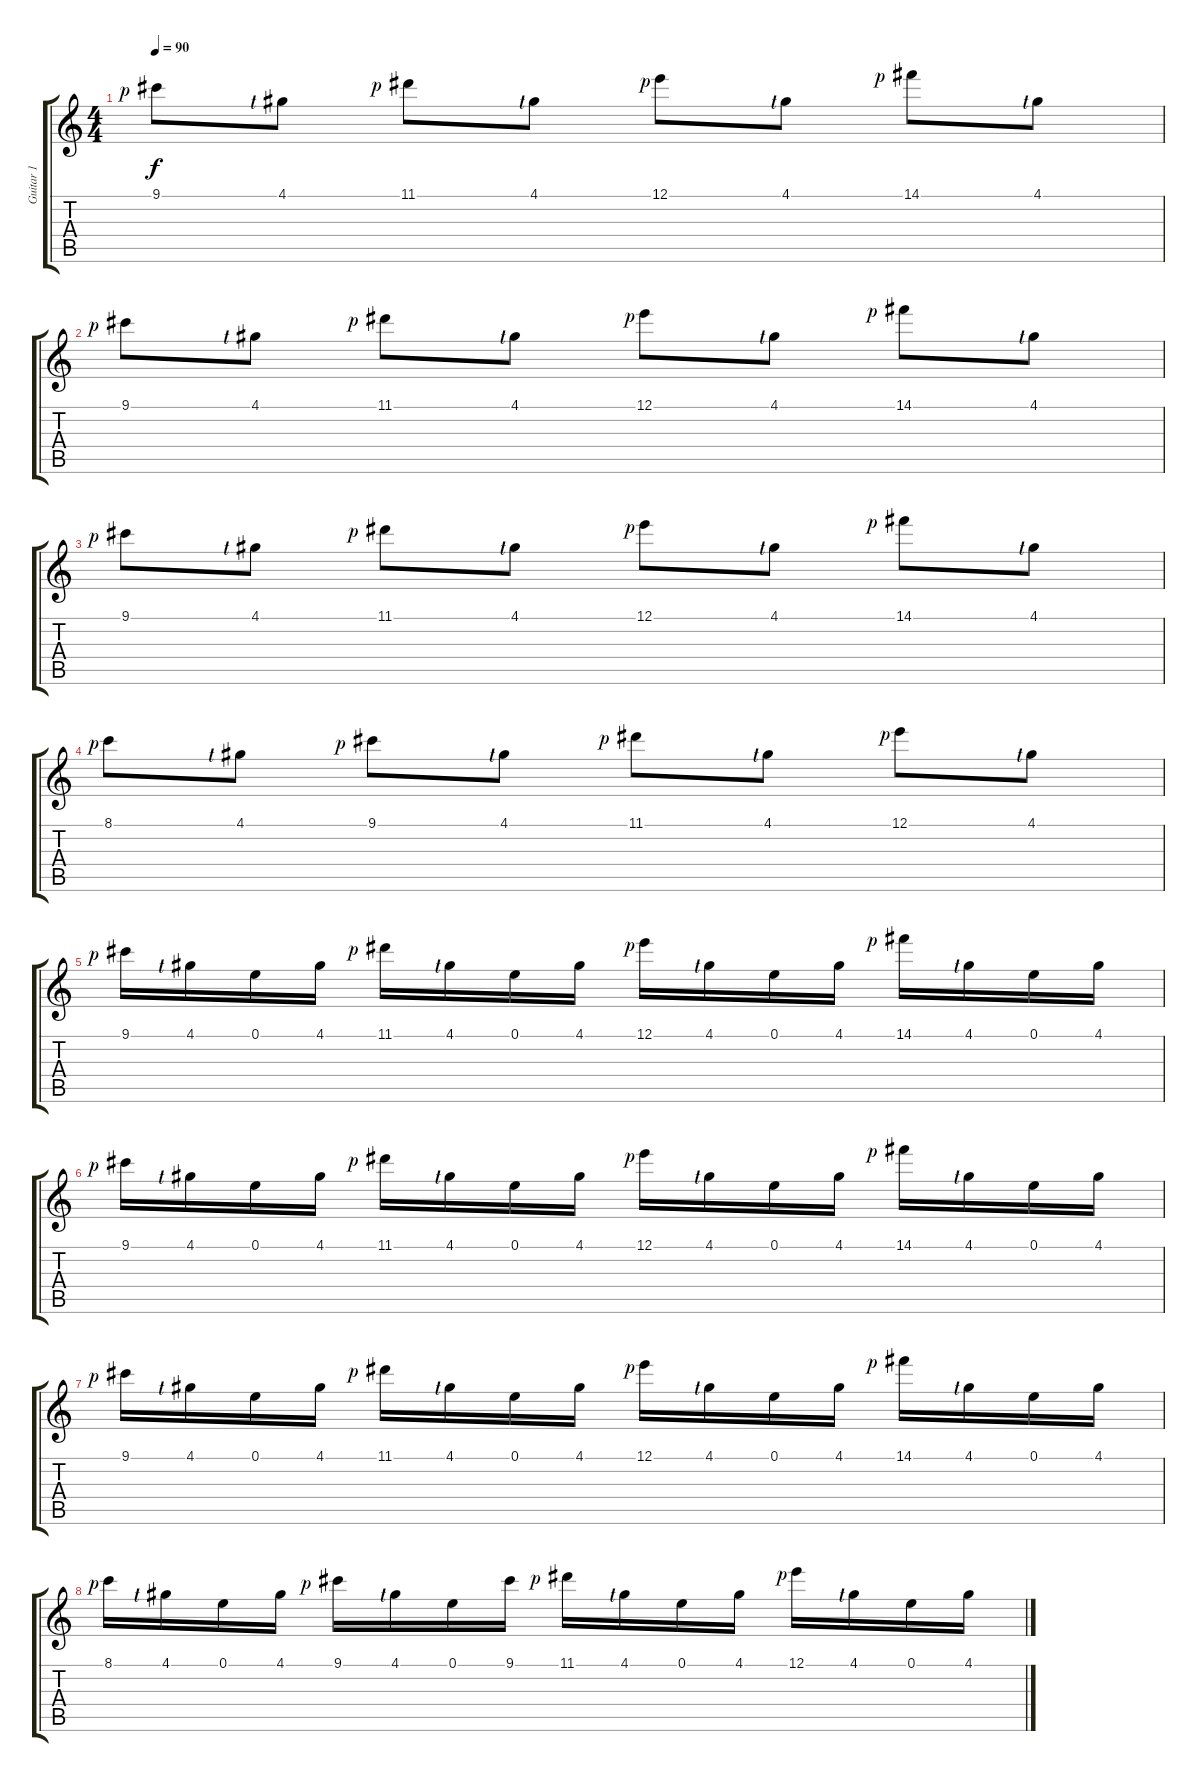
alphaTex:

\track ("Guitar 1" "Guitar 1") {instrument distortionguitar}
\staff {score tabs}
\tuning (E4 B3 G3 D3 A2 E2) {hide}
\ts (4 4)
\tempo 90
\clef g2
\ks c
9.1{rf 1}.8{dy f} 4.1{lf 1}.8 11.1{rf 1}.8 4.1{lf 1}.8 12.1{rf 1}.8 4.1{lf 1}.8 14.1{rf 1}.8 4.1{lf 1}.8 |
9.1{rf 1}.8 4.1{lf 1}.8 11.1{rf 1}.8 4.1{lf 1}.8 12.1{rf 1}.8 4.1{lf 1}.8 14.1{rf 1}.8 4.1{lf 1}.8 |
9.1{rf 1}.8 4.1{lf 1}.8 11.1{rf 1}.8 4.1{lf 1}.8 12.1{rf 1}.8 4.1{lf 1}.8 14.1{rf 1}.8 4.1{lf 1}.8 |
8.1{rf 1}.8 4.1{lf 1}.8 9.1{rf 1}.8 4.1{lf 1}.8 11.1{rf 1}.8 4.1{lf 1}.8 12.1{rf 1}.8 4.1{lf 1}.8 |
9.1{rf 1}.16 4.1{lf 1}.16 0.1.16 4.1.16 11.1{rf 1}.16 4.1{lf 1}.16 0.1.16 4.1.16 12.1{rf 1}.16 4.1{lf 1}.16 0.1.16 4.1.16 14.1{rf 1}.16 4.1{lf 1}.16 0.1.16 4.1.16 |
9.1{rf 1}.16 4.1{lf 1}.16 0.1.16 4.1.16 11.1{rf 1}.16 4.1{lf 1}.16 0.1.16 4.1.16 12.1{rf 1}.16 4.1{lf 1}.16 0.1.16 4.1.16 14.1{rf 1}.16 4.1{lf 1}.16 0.1.16 4.1.16 |
9.1{rf 1}.16 4.1{lf 1}.16 0.1.16 4.1.16 11.1{rf 1}.16 4.1{lf 1}.16 0.1.16 4.1.16 12.1{rf 1}.16 4.1{lf 1}.16 0.1.16 4.1.16 14.1{rf 1}.16 4.1{lf 1}.16 0.1.16 4.1.16 |
8.1{rf 1}.16 4.1{lf 1}.16 0.1.16 4.1.16 9.1{rf 1}.16 4.1{lf 1}.16 0.1.16 9.1.16 11.1{rf 1}.16 4.1{lf 1}.16 0.1.16 4.1.16 12.1{rf 1}.16 4.1{lf 1}.16 0.1.16 4.1.16
